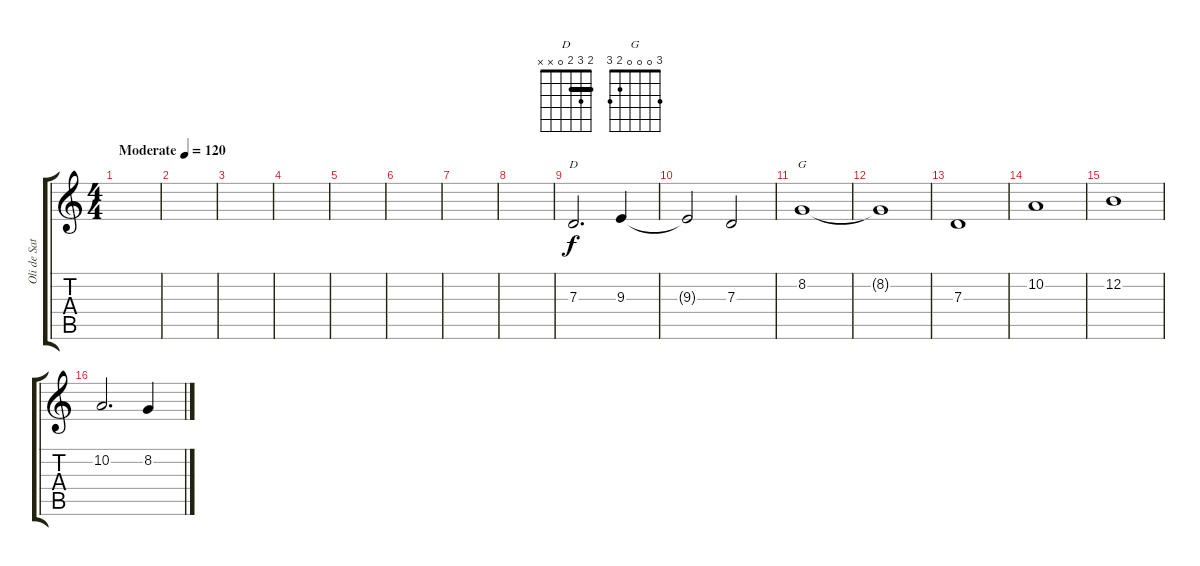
\track ("Oli de Sat" "Oli de Sat") {instrument pad2warm}
\staff {score tabs}
\tuning (E4 B3 G3 D3 A2 E2) {hide}
\chord ("D" 2 3 2 0 x x) {barre 2}
\chord ("G" 3 0 0 0 2 3)
\ts (4 4)
\tempo (120 "Moderate")
\clef g2
\ks c
|
|
|
|
|
|
|
|
7.3.2{d ch "D"} 9.3.4 |
9.3{t}.2 7.3.2 |
8.2.1{ch "G"} |
8.2{t}.1 |
7.3.1 |
10.2.1 |
12.2.1 |
10.2.2{d} 8.2.4
